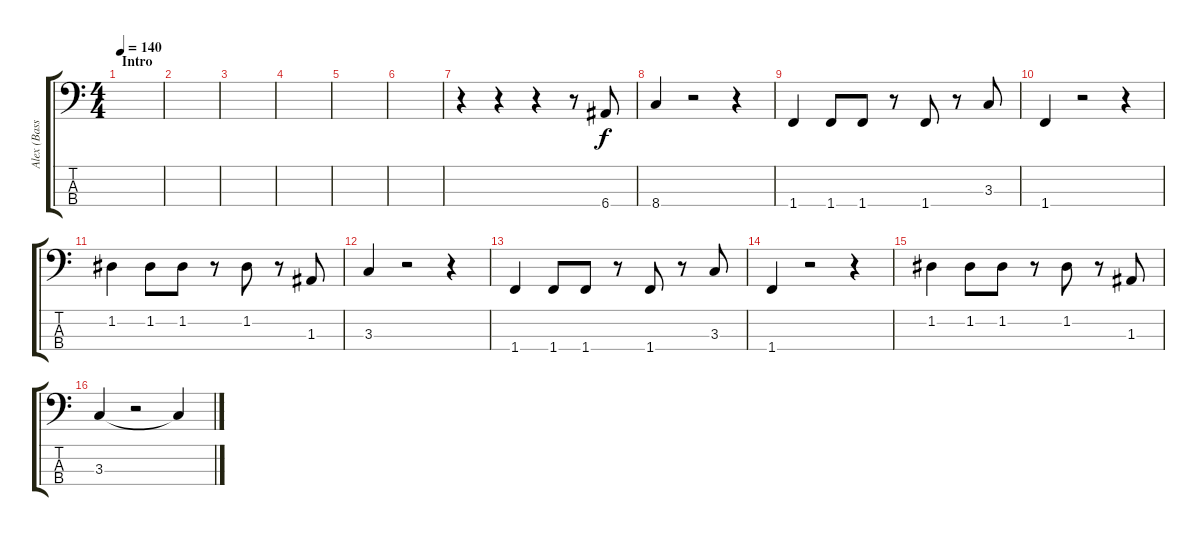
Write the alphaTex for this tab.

\track ("Alex (Bass)" "Alex (Bass") {instrument electricbassfinger}
\staff {score tabs}
\tuning (G2 D2 A1 E1) {hide}
\ts (4 4)
\section ("" "Intro")
\tempo 140
\clef f4
\ks c
|
|
|
|
|
|
r.4 r.4 r.4 r.8 6.4.8 |
8.4.4 r.2 r.4 |
1.4.4 1.4.8 1.4.8 r.8 1.4.8 r.8 3.3.8 |
1.4.4 r.2 r.4 |
1.2.4 1.2.8 1.2.8 r.8 1.2.8 r.8 1.3.8 |
3.3.4 r.2 r.4 |
1.4.4 1.4.8 1.4.8 r.8 1.4.8 r.8 3.3.8 |
1.4.4 r.2 r.4 |
1.2.4 1.2.8 1.2.8 r.8 1.2.8 r.8 1.3.8 |
3.3.4 r.2 3.3{t}.4
